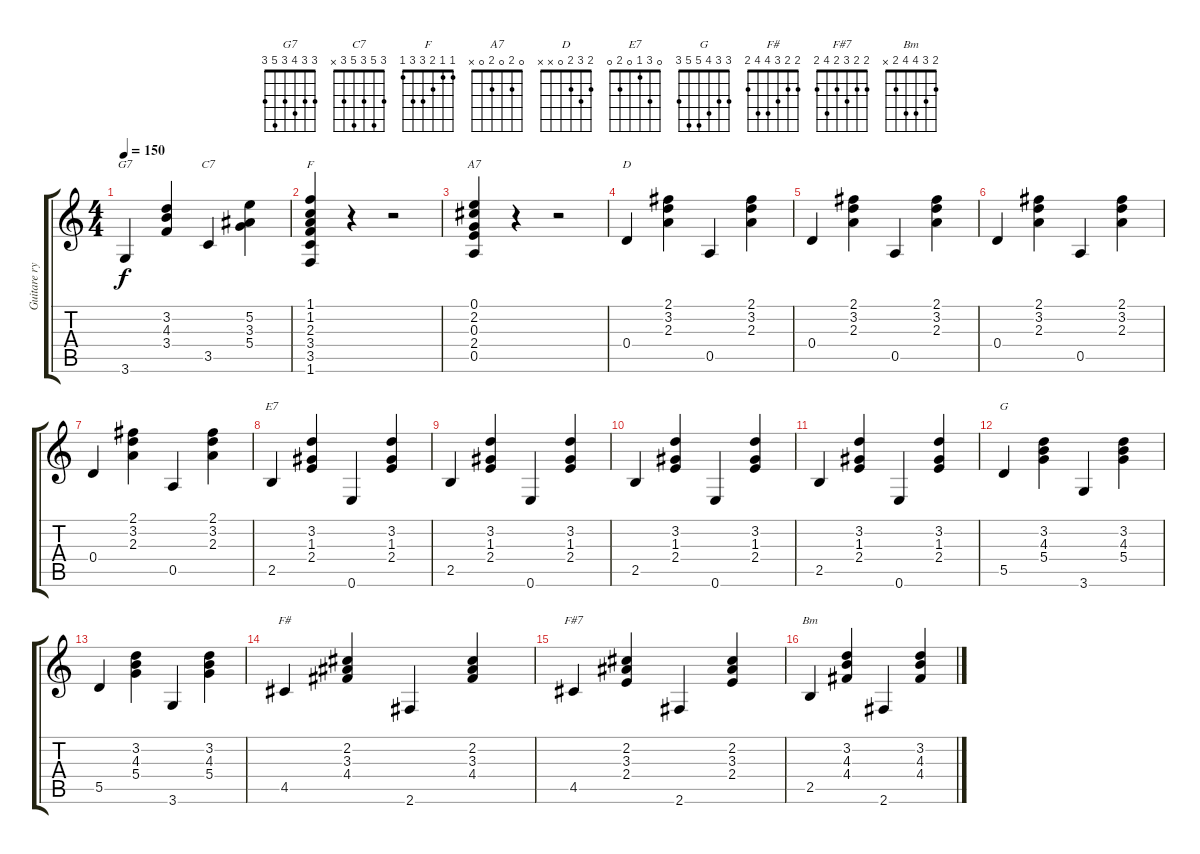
\track ("Guitare rythmique" "Guitare ry") {instrument acousticguitarnylon}
\staff {score tabs}
\tuning (E4 B3 G3 D3 A2 E2) {hide}
\chord ("G7" 3 3 4 3 5 3)
\chord ("C7" 3 5 3 5 3 x)
\chord ("F" 1 1 2 3 3 1)
\chord ("A7" 0 2 0 2 0 x)
\chord ("D" 2 3 2 0 x x)
\chord ("E7" 0 3 1 0 2 0)
\chord ("G" 3 3 4 5 5 3)
\chord ("F#" 2 2 3 4 4 2)
\chord ("F#7" 2 2 3 2 4 2)
\chord ("Bm" 2 3 4 4 2 x)
\ts (4 4)
\tempo 150
\clef g2
\ks c
3.6.4{ch "G7" dy f} (3.2 4.3 3.4).4 3.5.4{ch "C7"} (5.2 3.3 5.4).4 |
(1.1 1.2 2.3 3.4 3.5 1.6).4{ch "F"} r.4 r.2 |
(0.1 2.2 0.3 2.4 0.5).4{ch "A7"} r.4 r.2 |
0.4.4{ch "D"} (2.1 3.2 2.3).4 0.5.4 (2.1 3.2 2.3).4 |
0.4.4 (2.1 3.2 2.3).4 0.5.4 (2.1 3.2 2.3).4 |
0.4.4 (2.1 3.2 2.3).4 0.5.4 (2.1 3.2 2.3).4 |
0.4.4 (2.1 3.2 2.3).4 0.5.4 (2.1 3.2 2.3).4 |
2.5.4{ch "E7"} (3.2 1.3 2.4).4 0.6.4 (3.2 1.3 2.4).4 |
2.5.4 (3.2 1.3 2.4).4 0.6.4 (3.2 1.3 2.4).4 |
2.5.4 (3.2 1.3 2.4).4 0.6.4 (3.2 1.3 2.4).4 |
2.5.4 (3.2 1.3 2.4).4 0.6.4 (3.2 1.3 2.4).4 |
5.5.4{ch "G"} (3.2 4.3 5.4).4 3.6.4 (3.2 4.3 5.4).4 |
5.5.4 (3.2 4.3 5.4).4 3.6.4 (3.2 4.3 5.4).4 |
4.5.4{ch "F#"} (2.2 3.3 4.4).4 2.6.4 (2.2 3.3 4.4).4 |
4.5.4{ch "F#7"} (2.2 3.3 2.4).4 2.6.4 (2.2 3.3 2.4).4 |
2.5.4{ch "Bm"} (3.2 4.3 4.4).4 2.6.4 (3.2 4.3 4.4).4
